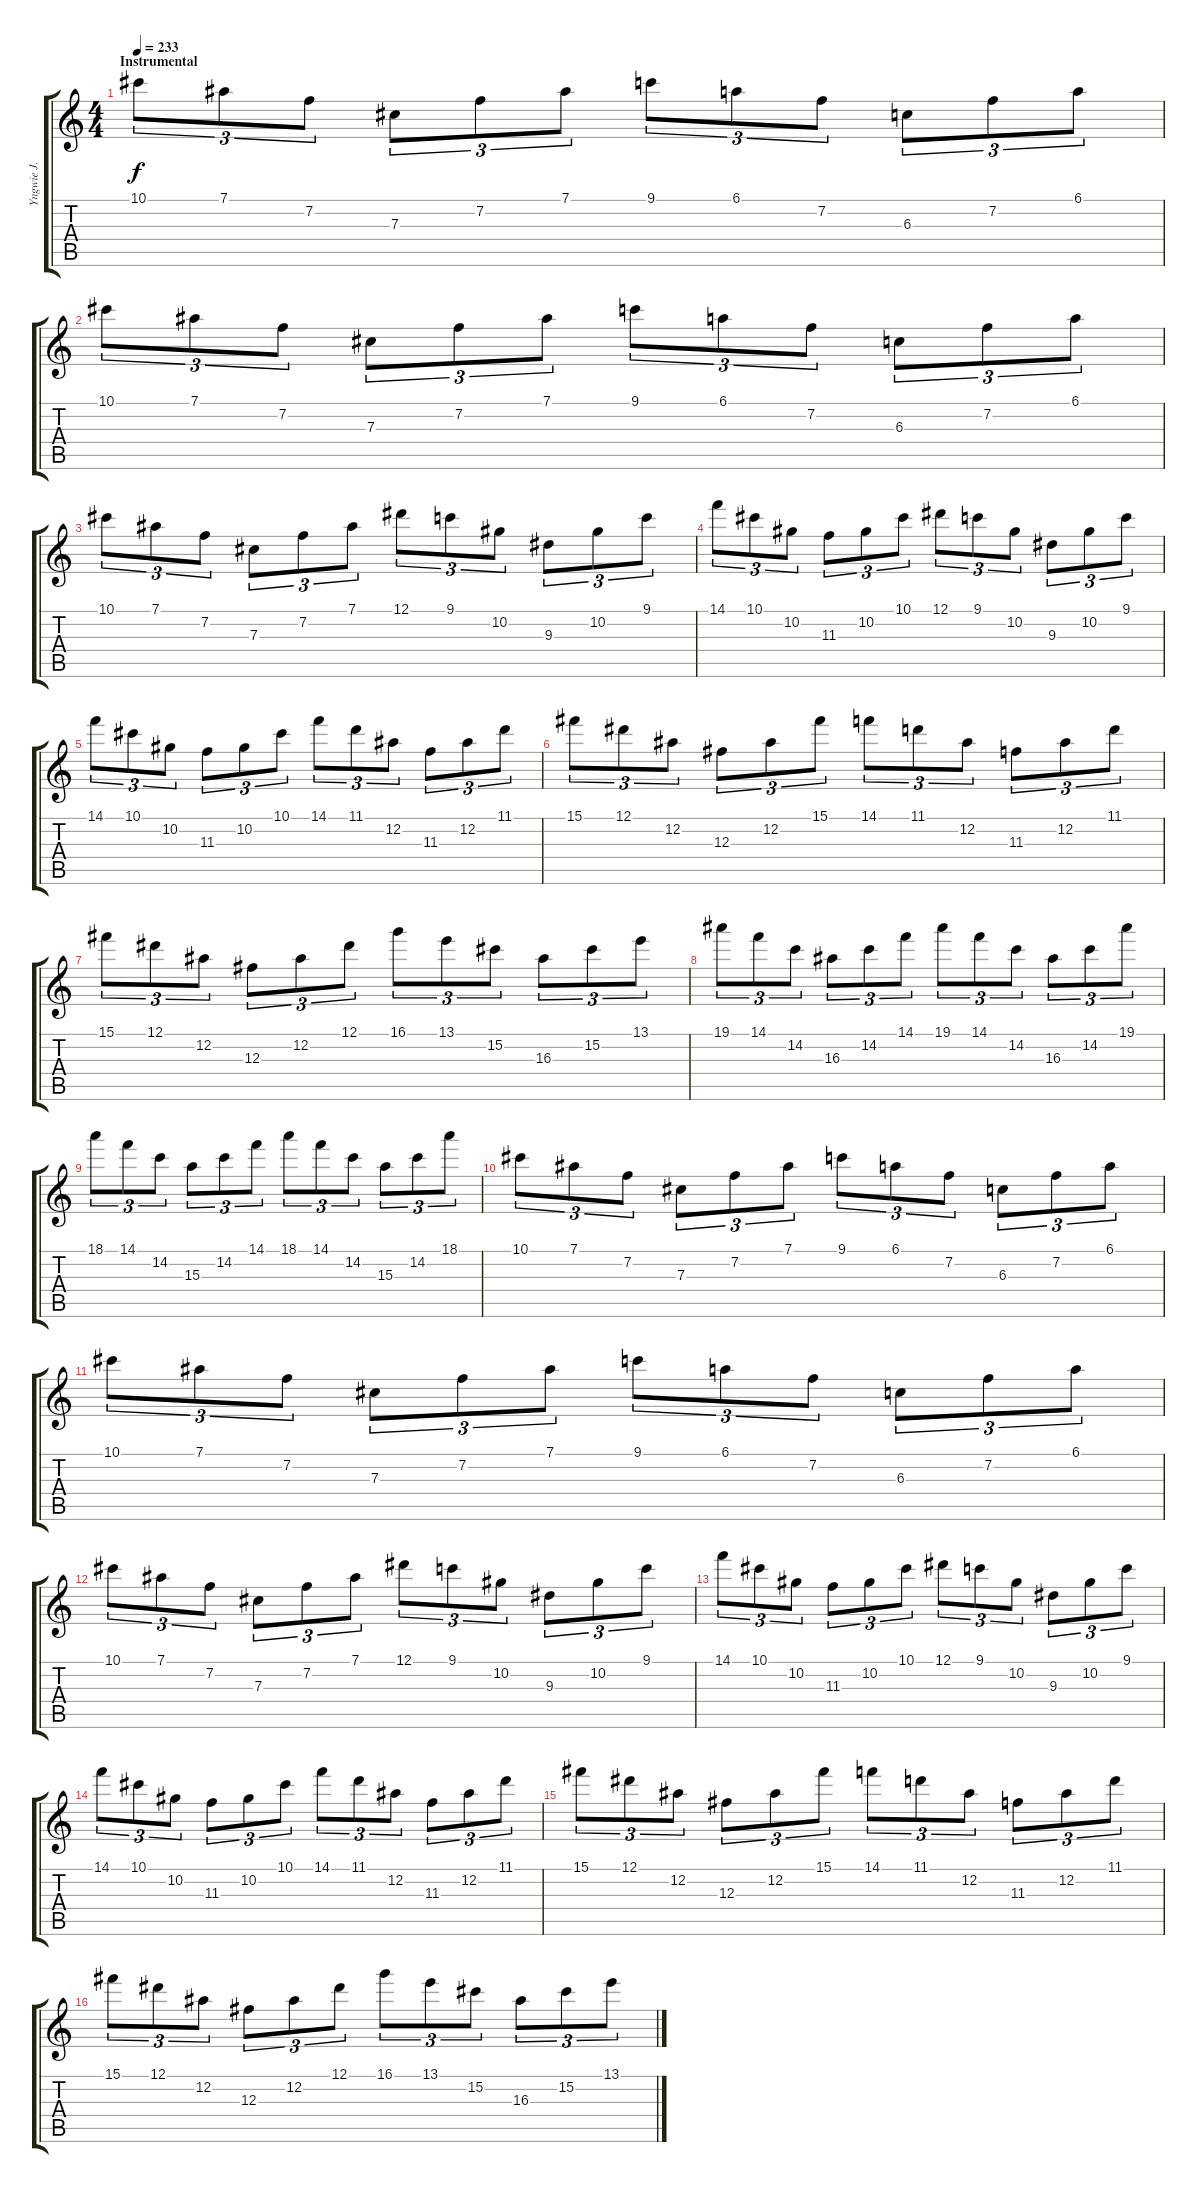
\track ("Yngwie J. Malmsteen" "Yngwie J. ") {instrument overdrivenguitar}
\staff {score tabs}
\tuning (Eb4 Bb3 Gb3 Db3 Ab2 Eb2) {hide}
\ts (4 4)
\section ("" "Instrumental")
\tempo 233
\clef g2
\ks c
10.1.8{tu (3 2) dy f} 7.1.8{tu (3 2)} 7.2.8{tu (3 2)} 7.3.8{tu (3 2)} 7.2.8{tu (3 2)} 7.1.8{tu (3 2)} 9.1.8{tu (3 2)} 6.1.8{tu (3 2)} 7.2.8{tu (3 2)} 6.3.8{tu (3 2)} 7.2.8{tu (3 2)} 6.1.8{tu (3 2)} |
10.1.8{tu (3 2)} 7.1.8{tu (3 2)} 7.2.8{tu (3 2)} 7.3.8{tu (3 2)} 7.2.8{tu (3 2)} 7.1.8{tu (3 2)} 9.1.8{tu (3 2)} 6.1.8{tu (3 2)} 7.2.8{tu (3 2)} 6.3.8{tu (3 2)} 7.2.8{tu (3 2)} 6.1.8{tu (3 2)} |
10.1.8{tu (3 2)} 7.1.8{tu (3 2)} 7.2.8{tu (3 2)} 7.3.8{tu (3 2)} 7.2.8{tu (3 2)} 7.1.8{tu (3 2)} 12.1.8{tu (3 2)} 9.1.8{tu (3 2)} 10.2.8{tu (3 2)} 9.3.8{tu (3 2)} 10.2.8{tu (3 2)} 9.1.8{tu (3 2)} |
14.1.8{tu (3 2)} 10.1.8{tu (3 2)} 10.2.8{tu (3 2)} 11.3.8{tu (3 2)} 10.2.8{tu (3 2)} 10.1.8{tu (3 2)} 12.1.8{tu (3 2)} 9.1.8{tu (3 2)} 10.2.8{tu (3 2)} 9.3.8{tu (3 2)} 10.2.8{tu (3 2)} 9.1.8{tu (3 2)} |
14.1.8{tu (3 2)} 10.1.8{tu (3 2)} 10.2.8{tu (3 2)} 11.3.8{tu (3 2)} 10.2.8{tu (3 2)} 10.1.8{tu (3 2)} 14.1.8{tu (3 2)} 11.1.8{tu (3 2)} 12.2.8{tu (3 2)} 11.3.8{tu (3 2)} 12.2.8{tu (3 2)} 11.1.8{tu (3 2)} |
15.1.8{tu (3 2)} 12.1.8{tu (3 2)} 12.2.8{tu (3 2)} 12.3.8{tu (3 2)} 12.2.8{tu (3 2)} 15.1.8{tu (3 2)} 14.1.8{tu (3 2)} 11.1.8{tu (3 2)} 12.2.8{tu (3 2)} 11.3.8{tu (3 2)} 12.2.8{tu (3 2)} 11.1.8{tu (3 2)} |
15.1.8{tu (3 2)} 12.1.8{tu (3 2)} 12.2.8{tu (3 2)} 12.3.8{tu (3 2)} 12.2.8{tu (3 2)} 12.1.8{tu (3 2)} 16.1.8{tu (3 2)} 13.1.8{tu (3 2)} 15.2.8{tu (3 2)} 16.3.8{tu (3 2)} 15.2.8{tu (3 2)} 13.1.8{tu (3 2)} |
19.1.8{tu (3 2)} 14.1.8{tu (3 2)} 14.2.8{tu (3 2)} 16.3.8{tu (3 2)} 14.2.8{tu (3 2)} 14.1.8{tu (3 2)} 19.1.8{tu (3 2)} 14.1.8{tu (3 2)} 14.2.8{tu (3 2)} 16.3.8{tu (3 2)} 14.2.8{tu (3 2)} 19.1.8{tu (3 2)} |
18.1.8{tu (3 2)} 14.1.8{tu (3 2)} 14.2.8{tu (3 2)} 15.3.8{tu (3 2)} 14.2.8{tu (3 2)} 14.1.8{tu (3 2)} 18.1.8{tu (3 2)} 14.1.8{tu (3 2)} 14.2.8{tu (3 2)} 15.3.8{tu (3 2)} 14.2.8{tu (3 2)} 18.1.8{tu (3 2)} |
10.1.8{tu (3 2)} 7.1.8{tu (3 2)} 7.2.8{tu (3 2)} 7.3.8{tu (3 2)} 7.2.8{tu (3 2)} 7.1.8{tu (3 2)} 9.1.8{tu (3 2)} 6.1.8{tu (3 2)} 7.2.8{tu (3 2)} 6.3.8{tu (3 2)} 7.2.8{tu (3 2)} 6.1.8{tu (3 2)} |
10.1.8{tu (3 2)} 7.1.8{tu (3 2)} 7.2.8{tu (3 2)} 7.3.8{tu (3 2)} 7.2.8{tu (3 2)} 7.1.8{tu (3 2)} 9.1.8{tu (3 2)} 6.1.8{tu (3 2)} 7.2.8{tu (3 2)} 6.3.8{tu (3 2)} 7.2.8{tu (3 2)} 6.1.8{tu (3 2)} |
10.1.8{tu (3 2)} 7.1.8{tu (3 2)} 7.2.8{tu (3 2)} 7.3.8{tu (3 2)} 7.2.8{tu (3 2)} 7.1.8{tu (3 2)} 12.1.8{tu (3 2)} 9.1.8{tu (3 2)} 10.2.8{tu (3 2)} 9.3.8{tu (3 2)} 10.2.8{tu (3 2)} 9.1.8{tu (3 2)} |
14.1.8{tu (3 2)} 10.1.8{tu (3 2)} 10.2.8{tu (3 2)} 11.3.8{tu (3 2)} 10.2.8{tu (3 2)} 10.1.8{tu (3 2)} 12.1.8{tu (3 2)} 9.1.8{tu (3 2)} 10.2.8{tu (3 2)} 9.3.8{tu (3 2)} 10.2.8{tu (3 2)} 9.1.8{tu (3 2)} |
14.1.8{tu (3 2)} 10.1.8{tu (3 2)} 10.2.8{tu (3 2)} 11.3.8{tu (3 2)} 10.2.8{tu (3 2)} 10.1.8{tu (3 2)} 14.1.8{tu (3 2)} 11.1.8{tu (3 2)} 12.2.8{tu (3 2)} 11.3.8{tu (3 2)} 12.2.8{tu (3 2)} 11.1.8{tu (3 2)} |
15.1.8{tu (3 2)} 12.1.8{tu (3 2)} 12.2.8{tu (3 2)} 12.3.8{tu (3 2)} 12.2.8{tu (3 2)} 15.1.8{tu (3 2)} 14.1.8{tu (3 2)} 11.1.8{tu (3 2)} 12.2.8{tu (3 2)} 11.3.8{tu (3 2)} 12.2.8{tu (3 2)} 11.1.8{tu (3 2)} |
15.1.8{tu (3 2)} 12.1.8{tu (3 2)} 12.2.8{tu (3 2)} 12.3.8{tu (3 2)} 12.2.8{tu (3 2)} 12.1.8{tu (3 2)} 16.1.8{tu (3 2)} 13.1.8{tu (3 2)} 15.2.8{tu (3 2)} 16.3.8{tu (3 2)} 15.2.8{tu (3 2)} 13.1.8{tu (3 2)}
